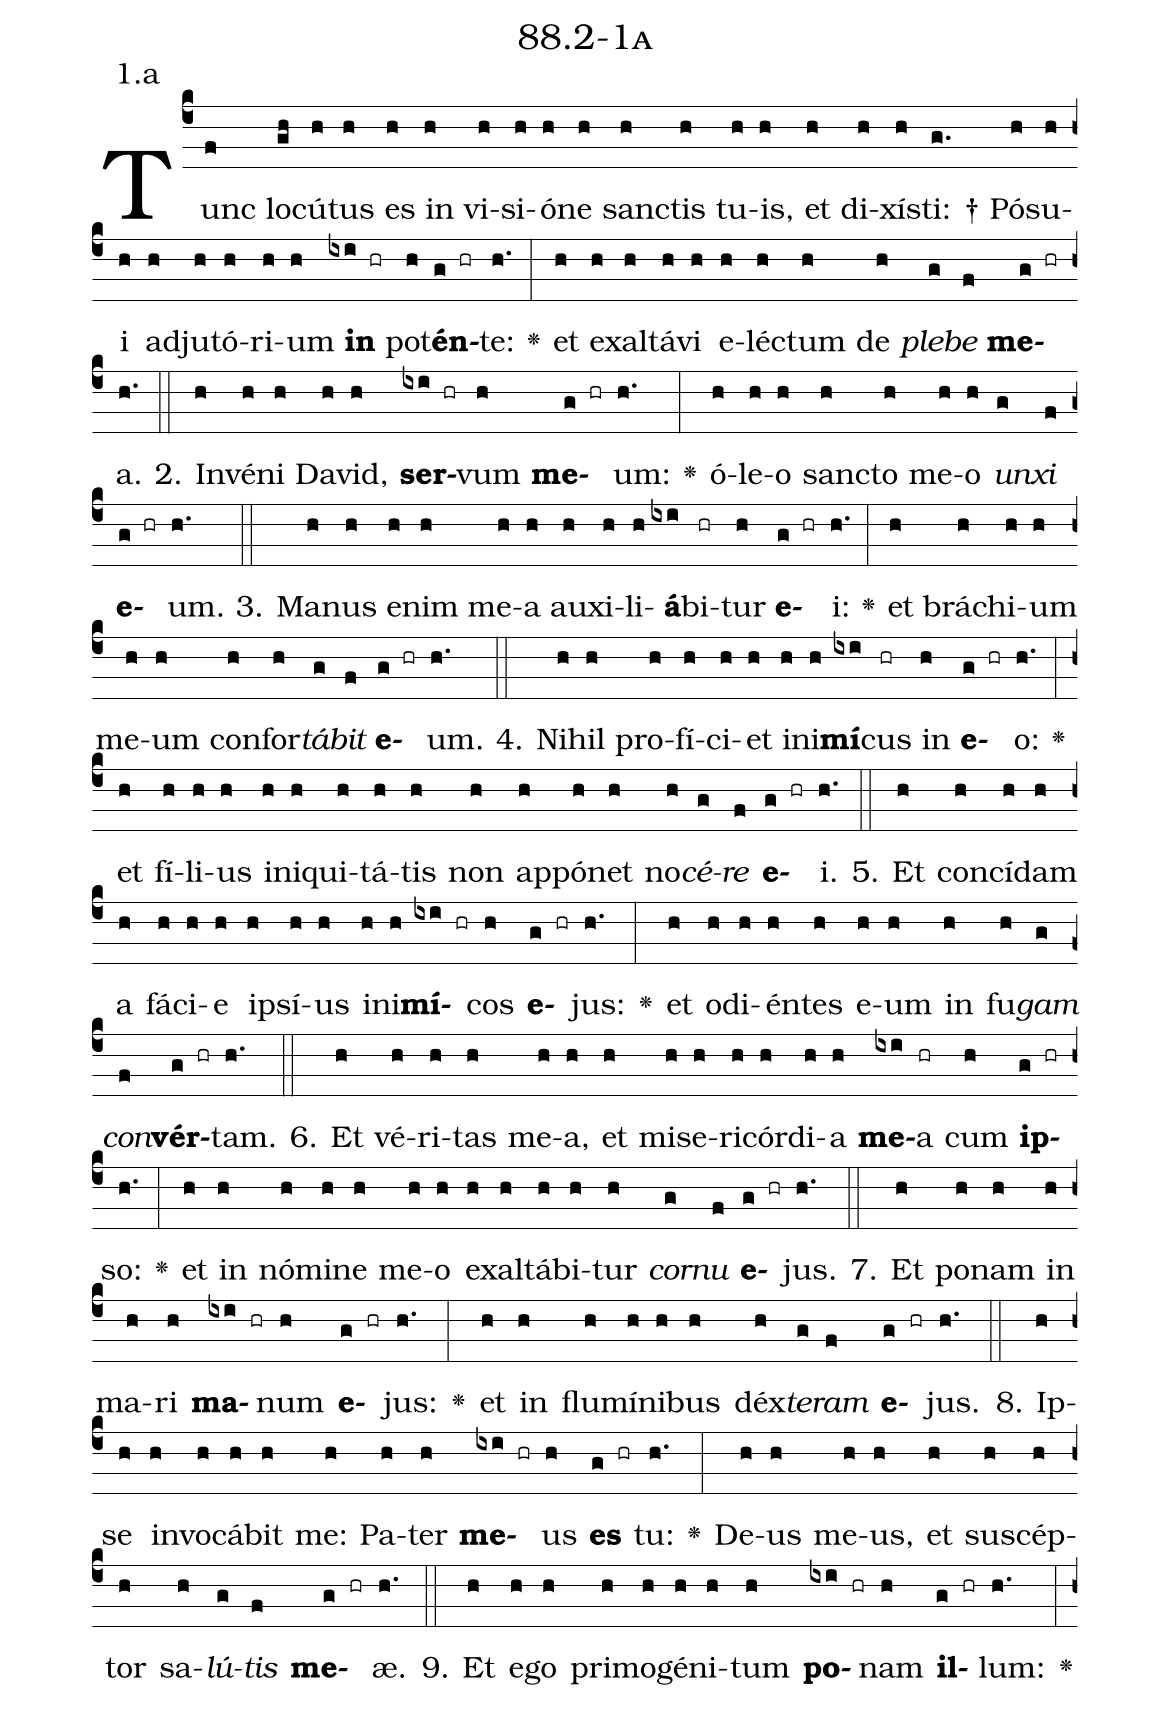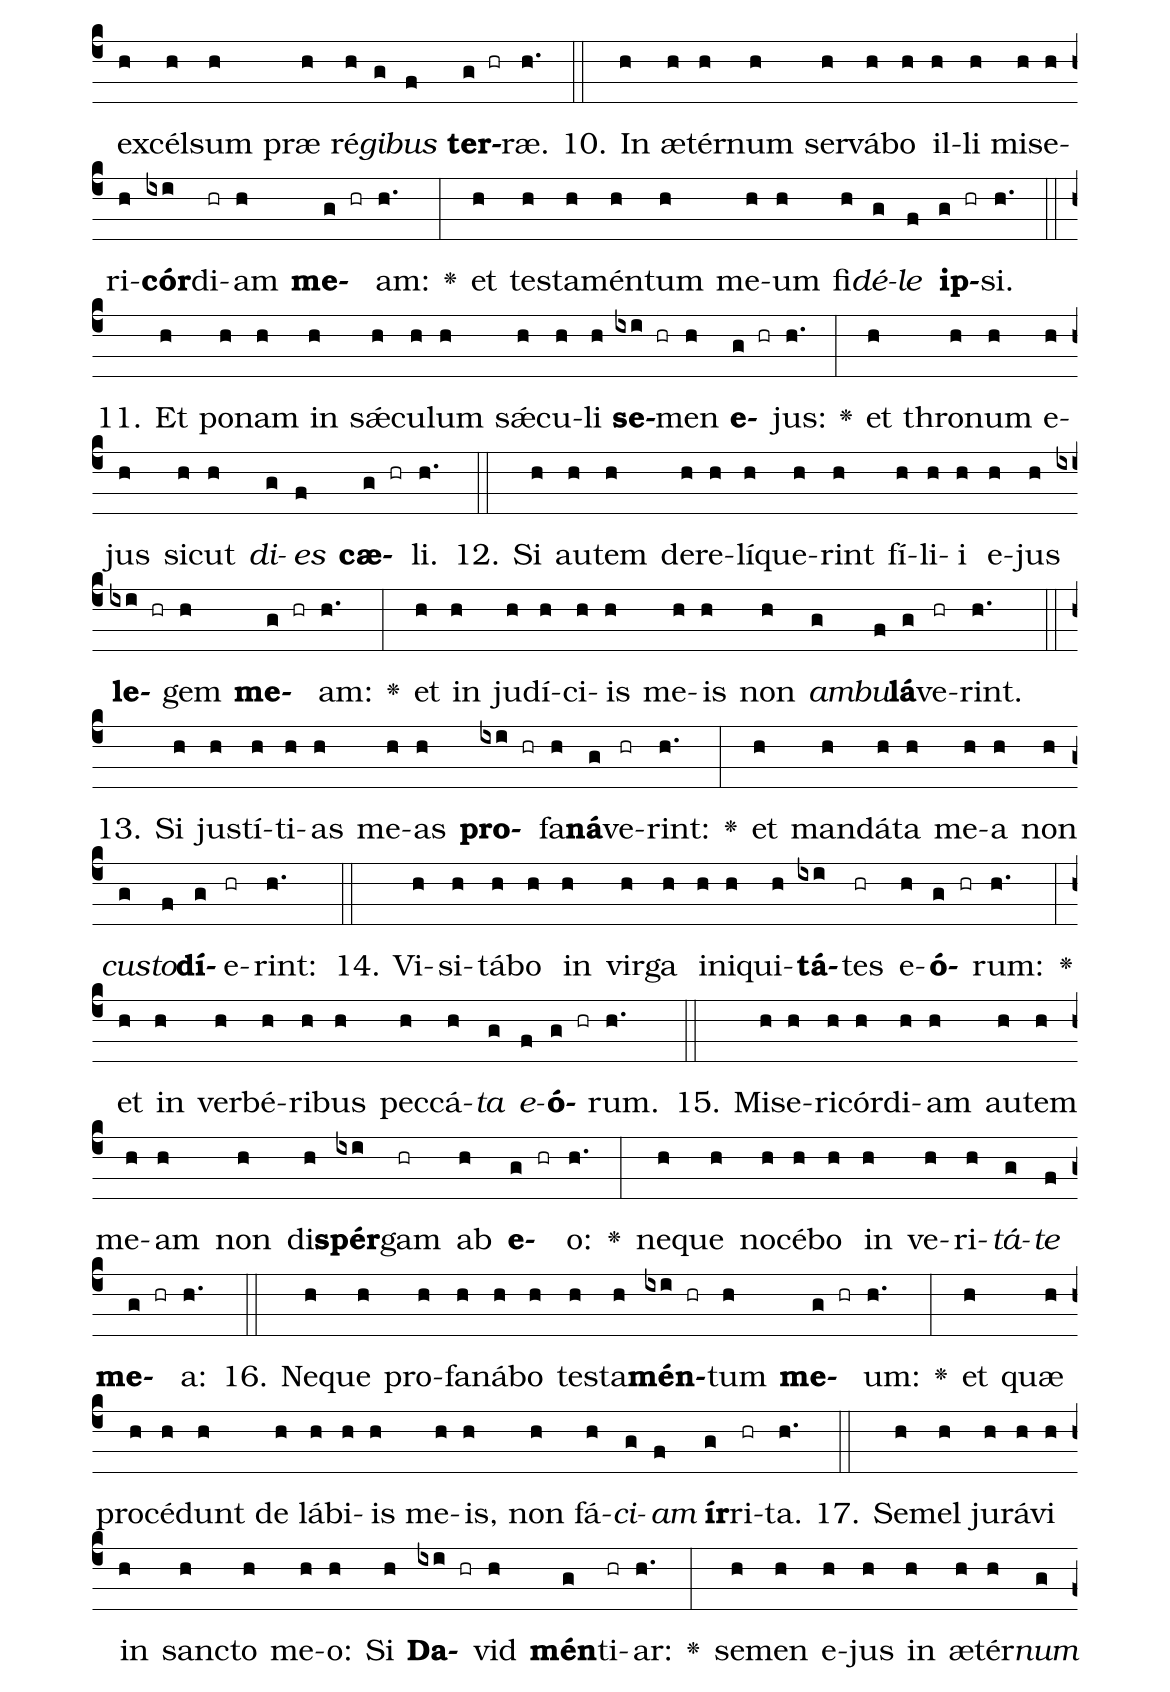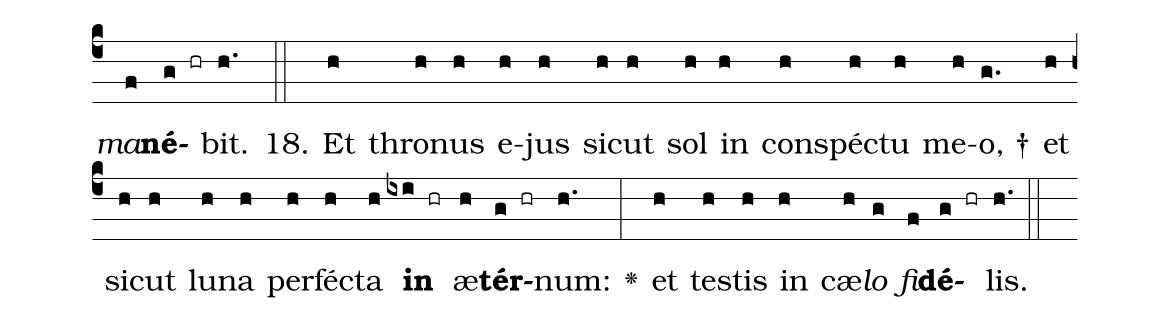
name: 88.2-1a;
annotation: 1.a;
%%
(c4)Tunc(f) lo(gh)cú(h)tus(h) es(h) in(h) vi(h)si(h)ó(h)ne(h) sanc(h)tis(h) tu(h)is,(h) et(h) di(h)xís(h)ti: †(g.) Pó(h)su(h)i(h) ad(h)ju(h)tó(h)ri(h)um(h) <b>in</b>(ixi hr) pot(h)<b>én</b>(g hr)te:(h.) <v>\greheightstar</v>(:) et(h) ex(h)al(h)tá(h)vi(h) e(h)léc(h)tum(h) de(h) <i>ple</i>(g)<i>be</i>(f) <b>me</b>(g hr)a.(h.) (::)
2. In(h)vé(h)ni(h) Da(h)vid,(h) <b>ser</b>(ixi hr)vum(h) <b>me</b>(g hr)um:(h.) <v>\greheightstar</v>(:) ó(h)le(h)o(h) sanc(h)to(h) me(h)o(h) <i>un</i>(g)<i>xi</i>(f) <b>e</b>(g hr)um.(h.) (::)
3. Ma(h)nus(h) e(h)nim(h) me(h)a(h) au(h)xi(h)li(h)<b>á</b>(ixi)bi(hr)tur(h) <b>e</b>(g hr)i:(h.) <v>\greheightstar</v>(:) et(h) brá(h)chi(h)um(h) me(h)um(h) con(h)for(h)<i>tá</i>(g)<i>bit</i>(f) <b>e</b>(g hr)um.(h.) (::)
4. Ni(h)hil(h) pro(h)fí(h)ci(h)et(h) in(h)i(h)<b>mí</b>(ixi)cus(hr) in(h) <b>e</b>(g hr)o:(h.) <v>\greheightstar</v>(:) et(h) fí(h)li(h)us(h) in(h)i(h)qui(h)tá(h)tis(h) non(h) ap(h)pó(h)net(h) no(h)<i>cé</i>(g)<i>re</i>(f) <b>e</b>(g hr)i.(h.) (::)
5. Et(h) con(h)cí(h)dam(h) a(h) fá(h)ci(h)e(h) ip(h)sí(h)us(h) in(h)i(h)<b>mí</b>(ixi hr)cos(h) <b>e</b>(g hr)jus:(h.) <v>\greheightstar</v>(:) et(h) o(h)di(h)én(h)tes(h) e(h)um(h) in(h) fu(h)<i>gam</i>(g) <i>con</i>(f)<b>vér</b>(g hr)tam.(h.) (::)
6. Et(h) vé(h)ri(h)tas(h) me(h)a,(h) et(h) mi(h)se(h)ri(h)cór(h)di(h)a(h) <b>me</b>(ixi)a(hr) cum(h) <b>ip</b>(g hr)so:(h.) <v>\greheightstar</v>(:) et(h) in(h) nó(h)mi(h)ne(h) me(h)o(h) ex(h)al(h)tá(h)bi(h)tur(h) <i>cor</i>(g)<i>nu</i>(f) <b>e</b>(g hr)jus.(h.) (::)
7. Et(h) po(h)nam(h) in(h) ma(h)ri(h) <b>ma</b>(ixi hr)num(h) <b>e</b>(g hr)jus:(h.) <v>\greheightstar</v>(:) et(h) in(h) flu(h)mí(h)ni(h)bus(h) déx(h)<i>te</i>(g)<i>ram</i>(f) <b>e</b>(g hr)jus.(h.) (::)
8. Ip(h)se(h) in(h)vo(h)cá(h)bit(h) me:(h) Pa(h)ter(h) <b>me</b>(ixi hr)us(h) <b>es</b>(g hr) tu:(h.) <v>\greheightstar</v>(:) De(h)us(h) me(h)us,(h) et(h) su(h)scép(h)tor(h) sa(h)<i>lú</i>(g)<i>tis</i>(f) <b>me</b>(g hr)æ.(h.) (::)
9. Et(h) e(h)go(h) pri(h)mo(h)gé(h)ni(h)tum(h) <b>po</b>(ixi hr)nam(h) <b>il</b>(g hr)lum:(h.) <v>\greheightstar</v>(:) ex(h)cél(h)sum(h) præ(h) ré(h)<i>gi</i>(g)<i>bus</i>(f) <b>ter</b>(g hr)ræ.(h.) (::)
10. In(h) æ(h)tér(h)num(h) ser(h)vá(h)bo(h) il(h)li(h) mi(h)se(h)ri(h)<b>cór</b>(ixi)di(hr)am(h) <b>me</b>(g hr)am:(h.) <v>\greheightstar</v>(:) et(h) tes(h)ta(h)mén(h)tum(h) me(h)um(h) fi(h)<i>dé</i>(g)<i>le</i>(f) <b>ip</b>(g hr)si.(h.) (::)
11. Et(h) po(h)nam(h) in(h) sǽ(h)cu(h)lum(h) sǽ(h)cu(h)li(h) <b>se</b>(ixi hr)men(h) <b>e</b>(g hr)jus:(h.) <v>\greheightstar</v>(:) et(h) thro(h)num(h) e(h)jus(h) sic(h)ut(h) <i>di</i>(g)<i>es</i>(f) <b>cæ</b>(g hr)li.(h.) (::)
12. Si(h) au(h)tem(h) de(h)re(h)lí(h)que(h)rint(h) fí(h)li(h)i(h) e(h)jus(h) <b>le</b>(ixi hr)gem(h) <b>me</b>(g hr)am:(h.) <v>\greheightstar</v>(:) et(h) in(h) ju(h)dí(h)ci(h)is(h) me(h)is(h) non(h) <i>am</i>(g)<i>bu</i>(f)<b>lá</b>(g)ve(hr)rint.(h.) (::)
13. Si(h) jus(h)tí(h)ti(h)as(h) me(h)as(h) <b>pro</b>(ixi hr)fa(h)<b>ná</b>(g)ve(hr)rint:(h.) <v>\greheightstar</v>(:) et(h) man(h)dá(h)ta(h) me(h)a(h) non(h) <i>cus</i>(g)<i>to</i>(f)<b>dí</b>(g)e(hr)rint:(h.) (::)
14. Vi(h)si(h)tá(h)bo(h) in(h) vir(h)ga(h) in(h)i(h)qui(h)<b>tá</b>(ixi)tes(hr) e(h)<b>ó</b>(g hr)rum:(h.) <v>\greheightstar</v>(:) et(h) in(h) ver(h)bé(h)ri(h)bus(h) pec(h)cá(h)<i>ta</i>(g) <i>e</i>(f)<b>ó</b>(g hr)rum.(h.) (::)
15. Mi(h)se(h)ri(h)cór(h)di(h)am(h) au(h)tem(h) me(h)am(h) non(h) di(h)<b>spér</b>(ixi)gam(hr) ab(h) <b>e</b>(g hr)o:(h.) <v>\greheightstar</v>(:) ne(h)que(h) no(h)cé(h)bo(h) in(h) ve(h)ri(h)<i>tá</i>(g)<i>te</i>(f) <b>me</b>(g hr)a:(h.) (::)
16. Ne(h)que(h) pro(h)fa(h)ná(h)bo(h) tes(h)ta(h)<b>mén</b>(ixi hr)tum(h) <b>me</b>(g hr)um:(h.) <v>\greheightstar</v>(:) et(h) quæ(h) pro(h)cé(h)dunt(h) de(h) lá(h)bi(h)is(h) me(h)is,(h) non(h) fá(h)<i>ci</i>(g)<i>am</i>(f) <b>ír</b>(g)ri(hr)ta.(h.) (::)
17. Se(h)mel(h) ju(h)rá(h)vi(h) in(h) sanc(h)to(h) me(h)o:(h) Si(h) <b>Da</b>(ixi hr)vid(h) <b>mén</b>(g)ti(hr)ar:(h.) <v>\greheightstar</v>(:) se(h)men(h) e(h)jus(h) in(h) æ(h)tér(h)<i>num</i>(g) <i>ma</i>(f)<b>né</b>(g hr)bit.(h.) (::)
18. Et(h) thro(h)nus(h) e(h)jus(h) sic(h)ut(h) sol(h) in(h) con(h)spéc(h)tu(h) me(h)o, †(g.) et(h) sic(h)ut(h) lu(h)na(h) per(h)féc(h)ta(h) <b>in</b>(ixi hr) æ(h)<b>tér</b>(g hr)num:(h.) <v>\greheightstar</v>(:) et(h) tes(h)tis(h) in(h) cæ(h)<i>lo</i>(g) <i>fi</i>(f)<b>dé</b>(g hr)lis.(h.) (::)
